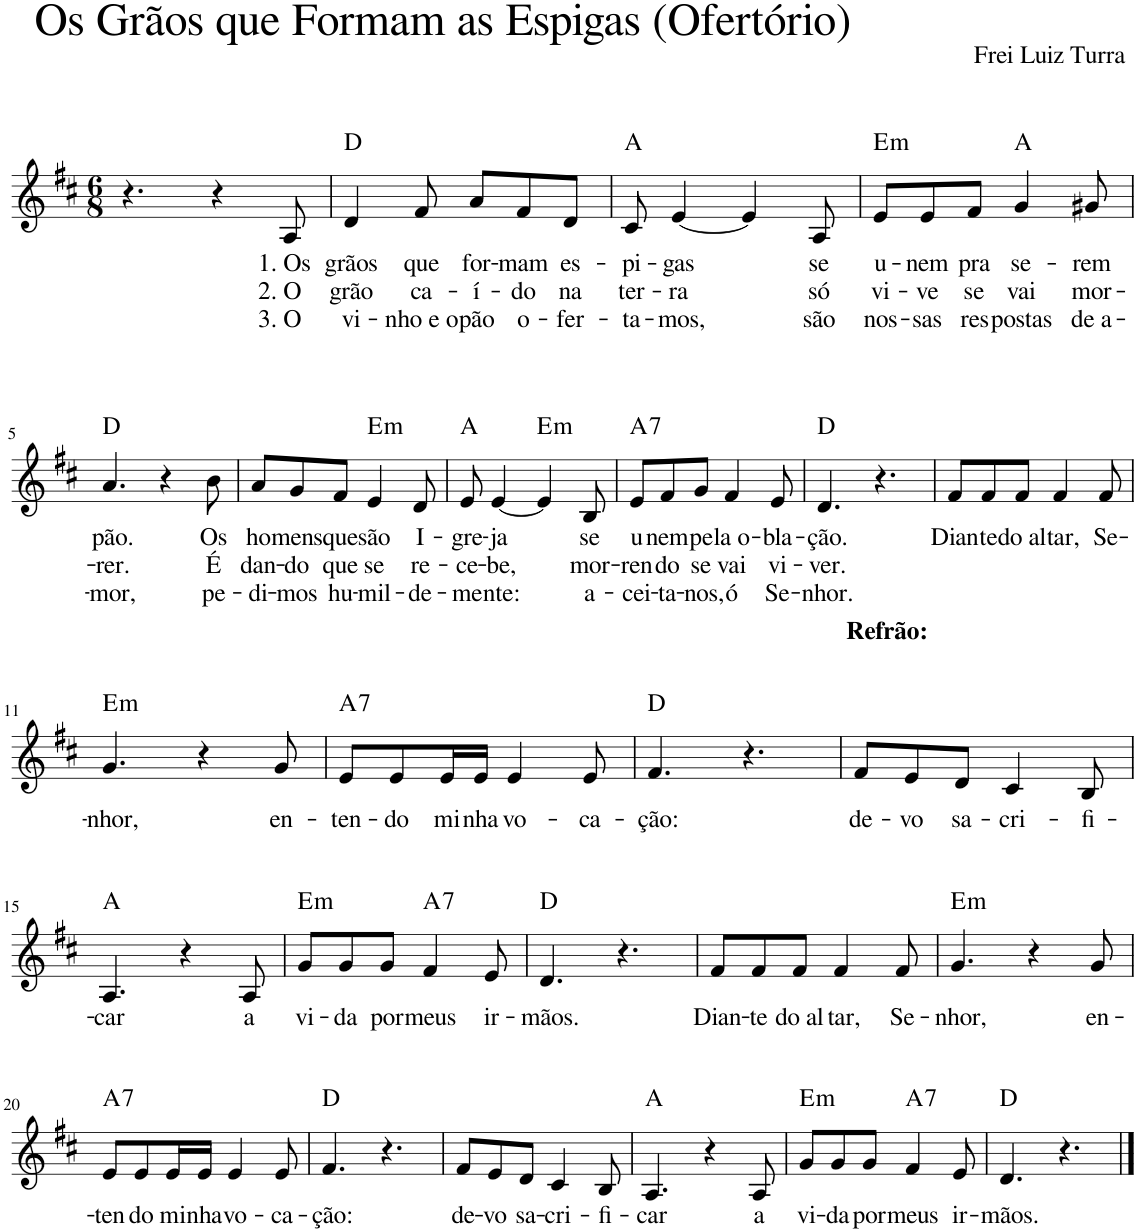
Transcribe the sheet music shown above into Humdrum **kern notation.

**kern	**text	**text	**text	**harte
*part1	*part1	*part1	*part1	*part1
*staff1	*staff1	*staff1	*staff1	*
*I"Voz	*	*	*	*
*I'Vo.	*	*	*	*
!!LO:PB:g=z
*clefG2	*	*	*	*
*k[f#c#]	*	*	*	*
*M6/8	*	*	*	*
=1	=1	=1	=1	=1
!LO:TX:a:t=Os Grãos que Formam as Espigas (Ofertório)	!	!	!	!
!LO:TX:a:t=Frei Luiz Turra	!	!	!	!
4.r	.	.	.	.
4r	.	.	.	.
!	!LO:LY:b	!LO:LY:b	!LO:LY:b	!
8A/	1. Os	2. O	3. O	.
=2	=2	=2	=2	=2
!	!LO:LY:b	!LO:LY:b	!LO:LY:b	!
4d/	grãos	grão	vi-	D:maj
!	!LO:LY:b	!LO:LY:b	!LO:LY:b	!
8f#/	que	ca-	-nho e o	.
!	!LO:LY:b	!LO:LY:b	!LO:LY:b	!
8a/L	for-	-í-	pão	.
!	!LO:LY:b	!LO:LY:b	!LO:LY:b	!
8f#/	-mam	-do	o-	.
!	!LO:LY:b	!LO:LY:b	!LO:LY:b	!
8d/J	es-	na	-fer-	.
=3	=3	=3	=3	=3
!	!LO:LY:b	!LO:LY:b	!LO:LY:b	!
8c#/	-pi-	ter-	-ta-	A:maj
!	!LO:LY:b	!LO:LY:b	!LO:LY:b	!
[4e/	-gas	-ra	-mos,	.
4e/]	.	.	.	.
!	!LO:LY:b	!LO:LY:b	!LO:LY:b	!
8A/	se	só	são	.
=4	=4	=4	=4	=4
!	!LO:LY:b	!LO:LY:b	!LO:LY:b	!LO:H:kt=m
8e/L	u-	vi-	nos-	E:min
!	!LO:LY:b	!LO:LY:b	!LO:LY:b	!
8e/	-nem	-ve	-sas	.
!	!LO:LY:b	!LO:LY:b	!LO:LY:b	!
8f#/J	pra	se	res-	.
!	!LO:LY:b	!LO:LY:b	!LO:LY:b	!
4g/	se-	vai	-postas	A:maj
!	!LO:LY:b	!LO:LY:b	!LO:LY:b	!
8g#X/	-rem	mor-	de a-	.
!!LO:LB:g=z
=5	=5	=5	=5	=5
!	!LO:LY:b	!LO:LY:b	!LO:LY:b	!
4.a/	pão.	-rer.	-mor,	D:maj
4r	.	.	.	.
!	!LO:LY:b	!LO:LY:b	!LO:LY:b	!
8b\	Os	É	pe-	.
=6	=6	=6	=6	=6
!	!LO:LY:b	!LO:LY:b	!LO:LY:b	!
8a/L	ho-	dan-	-di-	.
!	!LO:LY:b	!LO:LY:b	!LO:LY:b	!
8g/	-mens	-do	-mos	.
!	!LO:LY:b	!LO:LY:b	!LO:LY:b	!
8f#/J	que	que	hu-	.
!	!LO:LY:b	!LO:LY:b	!LO:LY:b	!LO:H:kt=m
4e/	são	se	-mil-	E:min
!	!LO:LY:b	!LO:LY:b	!LO:LY:b	!
8d/	I-	re-	-de-	.
=7	=7	=7	=7	=7
!	!LO:LY:b	!LO:LY:b	!LO:LY:b	!
8e/	-gre-	-ce-	-me-	A:maj
!	!LO:LY:b	!LO:LY:b	!LO:LY:b	!
[4e/	-ja	-be,	-nte:	.
!	!	!	!	!LO:H:kt=m
4e/]	.	.	.	E:min
!	!LO:LY:b	!LO:LY:b	!LO:LY:b	!
8B/	se	mor-	a-	.
=8	=8	=8	=8	=8
!	!LO:LY:b	!LO:LY:b	!LO:LY:b	!LO:H:kt=7
8e/L	u-	-ren-	-cei-	A:7
!	!LO:LY:b	!LO:LY:b	!LO:LY:b	!
8f#/	-nem	-do	-ta-	.
!	!LO:LY:b	!LO:LY:b	!LO:LY:b	!
8g/J	pe-	se	-nos,	.
!	!LO:LY:b	!LO:LY:b	!LO:LY:b	!
4f#/	-la o-	vai	ó	.
!	!LO:LY:b	!LO:LY:b	!LO:LY:b	!
8e/	-bla-	vi-	Se-	.
=9	=9	=9	=9	=9
!	!LO:LY:b	!LO:LY:b	!LO:LY:b	!
4.d/	-ção.	-ver.	-nhor.	D:maj
4.r	.	.	.	.
=10	=10	=10	=10	=10
!LO:TX:b:B:t=Refrão&colon;	!	!	!	!
!	!LO:LY:b	!	!	!
8f#/L	Dian-	.	.	.
!	!LO:LY:b	!	!	!
8f#/	-te	.	.	.
!	!LO:LY:b	!	!	!
8f#/J	do al-	.	.	.
!	!LO:LY:b	!	!	!
4f#/	-tar,	.	.	.
!	!LO:LY:b	!	!	!
8f#/	Se-	.	.	.
!!LO:LB:g=z
=11	=11	=11	=11	=11
!	!LO:LY:b	!	!	!LO:H:kt=m
4.g/	-nhor,	.	.	E:min
4r	.	.	.	.
!	!LO:LY:b	!	!	!
8g/	en-	.	.	.
=12	=12	=12	=12	=12
!	!LO:LY:b	!	!	!LO:H:kt=7
8e/L	-ten-	.	.	A:7
!	!LO:LY:b	!	!	!
8e/	-do	.	.	.
!	!LO:LY:b	!	!	!
16e/L	mi-	.	.	.
!	!LO:LY:b	!	!	!
16e/JJ	-nha	.	.	.
!	!LO:LY:b	!	!	!
4e/	vo-	.	.	.
!	!LO:LY:b	!	!	!
8e/	-ca-	.	.	.
=13	=13	=13	=13	=13
!	!LO:LY:b	!	!	!
4.f#/	-ção:	.	.	D:maj
4.r	.	.	.	.
=14	=14	=14	=14	=14
!	!LO:LY:b	!	!	!
8f#/L	de-	.	.	.
!	!LO:LY:b	!	!	!
8e/	-vo	.	.	.
!	!LO:LY:b	!	!	!
8d/J	sa-	.	.	.
!	!LO:LY:b	!	!	!
4c#/	-cri-	.	.	.
!	!LO:LY:b	!	!	!
8B/	-fi-	.	.	.
!!LO:LB:g=z
=15	=15	=15	=15	=15
!	!LO:LY:b	!	!	!
4.A/	-car	.	.	A:maj
4r	.	.	.	.
!	!LO:LY:b	!	!	!
8A/	a	.	.	.
=16	=16	=16	=16	=16
!	!LO:LY:b	!	!	!LO:H:kt=m
8g/L	vi-	.	.	E:min
!	!LO:LY:b	!	!	!
8g/	-da	.	.	.
!	!LO:LY:b	!	!	!
8g/J	por	.	.	.
!	!LO:LY:b	!	!	!LO:H:kt=7
4f#/	meus	.	.	A:7
!	!LO:LY:b	!	!	!
8e/	ir-	.	.	.
=17	=17	=17	=17	=17
!	!LO:LY:b	!	!	!
4.d/	-mãos.	.	.	D:maj
4.r	.	.	.	.
=18	=18	=18	=18	=18
!	!LO:LY:b	!	!	!
8f#/L	Dian-	.	.	.
!	!LO:LY:b	!	!	!
8f#/	-te	.	.	.
!	!LO:LY:b	!	!	!
8f#/J	do al-	.	.	.
!	!LO:LY:b	!	!	!
4f#/	-tar,	.	.	.
!	!LO:LY:b	!	!	!
8f#/	Se-	.	.	.
=19	=19	=19	=19	=19
!	!LO:LY:b	!	!	!LO:H:kt=m
4.g/	-nhor,	.	.	E:min
4r	.	.	.	.
!	!LO:LY:b	!	!	!
8g/	en-	.	.	.
!!LO:LB:g=z
=20	=20	=20	=20	=20
!	!LO:LY:b	!	!	!LO:H:kt=7
8e/L	-ten-	.	.	A:7
!	!LO:LY:b	!	!	!
8e/	-do	.	.	.
!	!LO:LY:b	!	!	!
16e/L	mi-	.	.	.
!	!LO:LY:b	!	!	!
16e/JJ	-nha	.	.	.
!	!LO:LY:b	!	!	!
4e/	vo-	.	.	.
!	!LO:LY:b	!	!	!
8e/	-ca-	.	.	.
=21	=21	=21	=21	=21
!	!LO:LY:b	!	!	!
4.f#/	-ção:	.	.	D:maj
4.r	.	.	.	.
=22	=22	=22	=22	=22
!	!LO:LY:b	!	!	!
8f#/L	de-	.	.	.
!	!LO:LY:b	!	!	!
8e/	-vo	.	.	.
!	!LO:LY:b	!	!	!
8d/J	sa-	.	.	.
!	!LO:LY:b	!	!	!
4c#/	-cri-	.	.	.
!	!LO:LY:b	!	!	!
8B/	-fi-	.	.	.
=23	=23	=23	=23	=23
!	!LO:LY:b	!	!	!
4.A/	-car	.	.	A:maj
4r	.	.	.	.
!	!LO:LY:b	!	!	!
8A/	a	.	.	.
=24	=24	=24	=24	=24
!	!LO:LY:b	!	!	!LO:H:kt=m
8g/L	vi-	.	.	E:min
!	!LO:LY:b	!	!	!
8g/	-da	.	.	.
!	!LO:LY:b	!	!	!
8g/J	por	.	.	.
!	!LO:LY:b	!	!	!LO:H:kt=7
4f#/	meus	.	.	A:7
!	!LO:LY:b	!	!	!
8e/	ir-	.	.	.
=25	=25	=25	=25	=25
!	!LO:LY:b	!	!	!
4.d/	-mãos.	.	.	D:maj
4.r	.	.	.	.
==	==	==	==	==
*-	*-	*-	*-	*-
